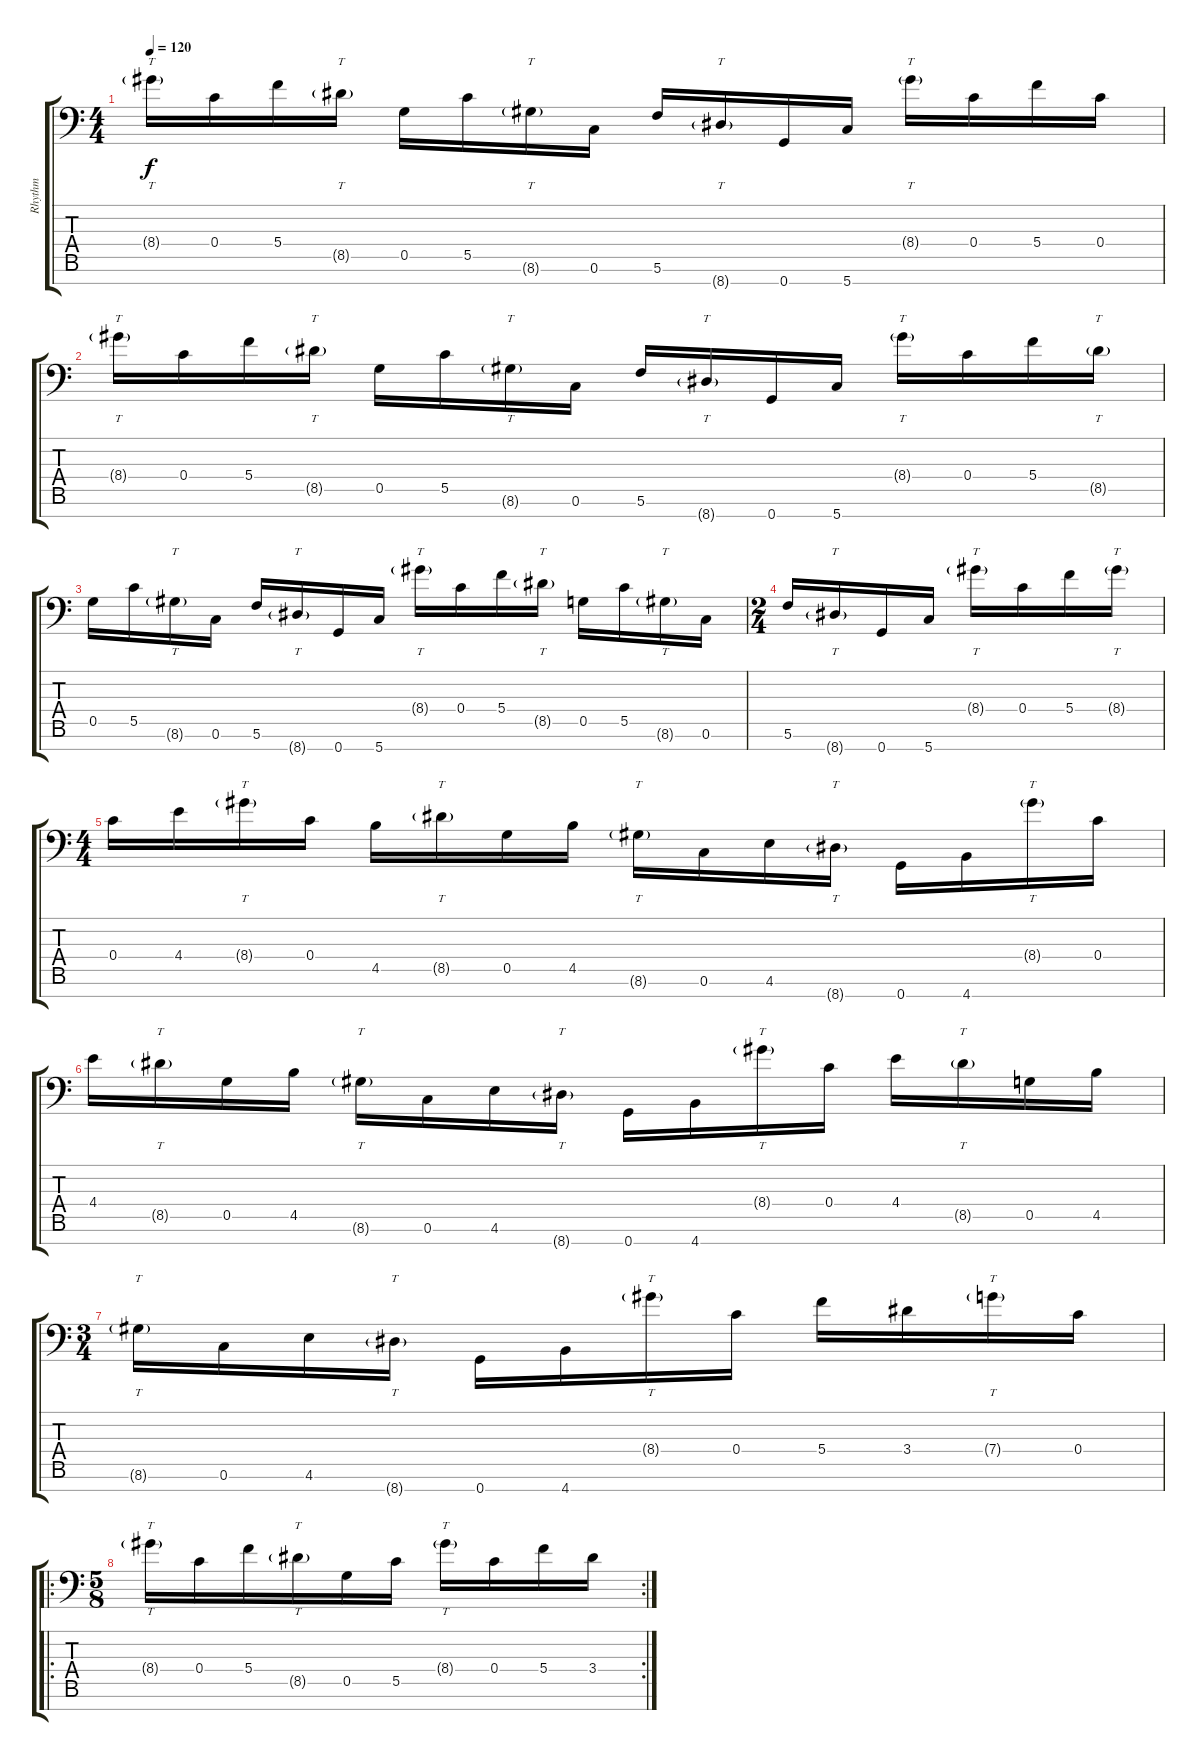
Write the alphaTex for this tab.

\track ("Rhythm" "Rhythm") {instrument distortionguitar}
\staff {score tabs}
\tuning (E4 C4 G3 C3 G2 C2 G1) {hide}
\ts (4 4)
\tempo 120
\clef f4
\ks c
8.4{g}.16{tt dy f} 0.4.16 5.4.16 8.5{g}.16{tt} 0.5.16 5.5.16 8.6{g}.16{tt} 0.6.16 5.6.16 8.7{g}.16{tt} 0.7.16 5.7.16 8.4{g}.16{tt} 0.4.16 5.4.16 0.4.16 |
8.4{g}.16{tt} 0.4.16 5.4.16 8.5{g}.16{tt} 0.5.16 5.5.16 8.6{g}.16{tt} 0.6.16 5.6.16 8.7{g}.16{tt} 0.7.16 5.7.16 8.4{g}.16{tt} 0.4.16 5.4.16 8.5{g}.16{tt} |
0.5.16 5.5.16 8.6{g}.16{tt} 0.6.16 5.6.16 8.7{g}.16{tt} 0.7.16 5.7.16 8.4{g}.16{tt} 0.4.16 5.4.16 8.5{g}.16{tt} 0.5.16 5.5.16 8.6{g}.16{tt} 0.6.16 |
\ts (2 4)
5.6.16 8.7{g}.16{tt} 0.7.16 5.7.16 8.4{g}.16{tt} 0.4.16 5.4.16 8.4{g}.16{tt} |
\ts (4 4)
0.4.16 4.4.16 8.4{g}.16{tt} 0.4.16 4.5.16 8.5{g}.16{tt} 0.5.16 4.5.16 8.6{g}.16{tt} 0.6.16 4.6.16 8.7{g}.16{tt} 0.7.16 4.7.16 8.4{g}.16{tt} 0.4.16 |
4.4.16 8.5{g}.16{tt} 0.5.16 4.5.16 8.6{g}.16{tt} 0.6.16 4.6.16 8.7{g}.16{tt} 0.7.16 4.7.16 8.4{g}.16{tt} 0.4.16 4.4.16 8.5{g}.16{tt} 0.5.16 4.5.16 |
\ts (3 4)
8.6{g}.16{tt} 0.6.16 4.6.16 8.7{g}.16{tt} 0.7.16 4.7.16 8.4{g}.16{tt} 0.4.16 5.4.16 3.4.16 7.4{g}.16{tt} 0.4.16 |
\ro
\rc 2
\ts (5 8)
8.4{g}.16{tt} 0.4.16 5.4.16 8.5{g}.16{tt} 0.5.16 5.5.16 8.4{g}.16{tt} 0.4.16 5.4.16 3.4.16
